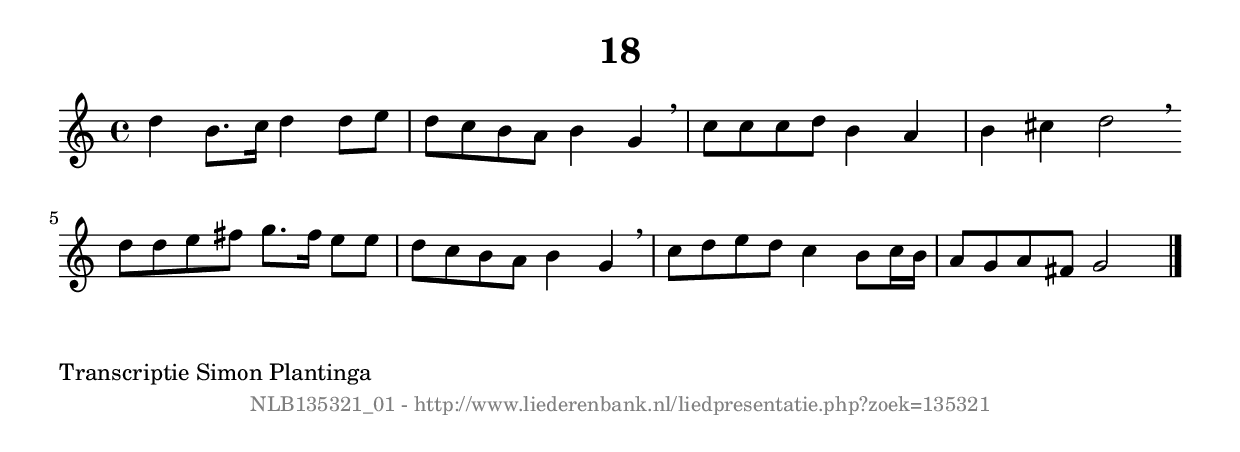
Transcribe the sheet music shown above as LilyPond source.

%
% produced by wce2krn 1.64 (7 June 2014)
%
\version"2.16"
#(append! paper-alist '(("long" . (cons (* 210 mm) (* 2000 mm)))))
#(set-default-paper-size "long")
sb = {\breathe}
mBreak = {\breathe }
bBreak = {\breathe }
x = {\once\override NoteHead #'style = #'cross }
gl=\glissando
itime={\override Staff.TimeSignature #'stencil = ##f }
ficta = {\once\set suggestAccidentals = ##t}
fine = {\once\override Score.RehearsalMark #'self-alignment-X = #1 \mark \markup {\italic{Fine}}}
dc = {\once\override Score.RehearsalMark #'self-alignment-X = #1 \mark \markup {\italic{D.C.}}}
dcf = {\once\override Score.RehearsalMark #'self-alignment-X = #1 \mark \markup {\italic{D.C. al Fine}}}
dcc = {\once\override Score.RehearsalMark #'self-alignment-X = #1 \mark \markup {\italic{D.C. al Coda}}}
ds = {\once\override Score.RehearsalMark #'self-alignment-X = #1 \mark \markup {\italic{D.S.}}}
dsf = {\once\override Score.RehearsalMark #'self-alignment-X = #1 \mark \markup {\italic{D.S. al Fine}}}
dsc = {\once\override Score.RehearsalMark #'self-alignment-X = #1 \mark \markup {\italic{D.S. al Coda}}}
pv = {\set Score.repeatCommands = #'((volta "1"))}
sv = {\set Score.repeatCommands = #'((volta "2"))}
tv = {\set Score.repeatCommands = #'((volta "3"))}
qv = {\set Score.repeatCommands = #'((volta "4"))}
xv = {\set Score.repeatCommands = #'((volta #f))}
\header{ tagline = ""
title = "18"
}
\score {{
\key g \mixolydian
\relative g'
{
\set melismaBusyProperties = #'()
\time 4/4
\tempo 4=120
\override Score.MetronomeMark #'transparent = ##t
\override Score.RehearsalMark #'break-visibility = #(vector #t #t #f)
d'4 b8. c16 d4 d8 e8 | d8 c8 b8 a8 b4 g4 \sb | c8 c8 c8 d8 b4 a4 | b4 cis4 d2 \bar ":|:" \bBreak
d8 d8 e8 fis8 g8. fis16 e8 e8 | d8 c8 b8 a8 b4 g4 \sb | c8 d8 e8 d8 c4 b8 c16 b16 | a8 g8 a8 fis8 g2 \bar "|."
 }}
 \midi { }
 \layout {
            indent = 0.0\cm
}
}
\markup { \wordwrap-string #" 
Transcriptie Simon Plantinga
"}
\markup { \vspace #0 } \markup { \with-color #grey \fill-line { \center-column { \smaller "NLB135321_01 - http://www.liederenbank.nl/liedpresentatie.php?zoek=135321" } } }
